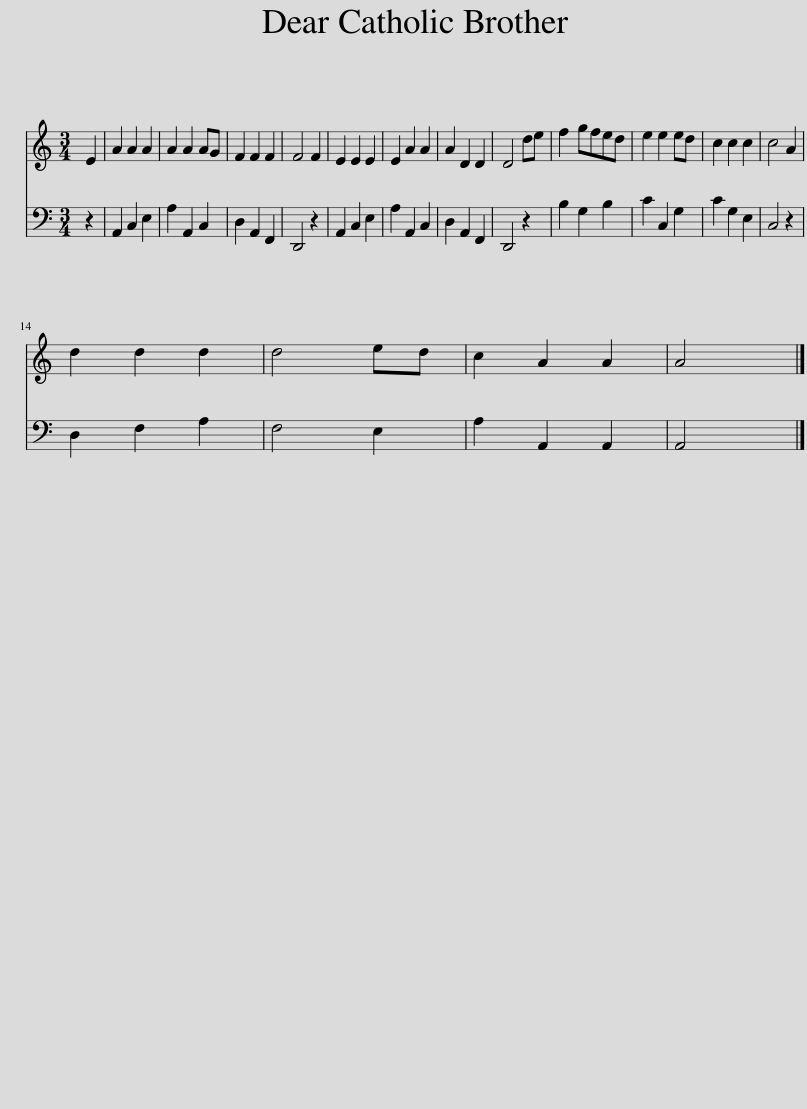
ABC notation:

X:1
%%score 1 2
L:1/8
M:3/4
I:linebreak $
K:C
V:1 treble
V:2 bass
V:1
 E2 | A2 A2 A2 | A2 A2 AG | F2 F2 F2 | F4 F2 | %5
 E2 E2 E2 | E2 A2 A2 | A2 D2 D2 | D4 de | f2 gfed | %10
 e2 e2 ed | c2 c2 c2 | c4 A2 |$ d2 d2 d2 | d4 ed | %15
 c2 A2 A2 | A4 |] %17
V:2
 z2 | A,,2 C,2 E,2 | A,2 A,,2 C,2 | D,2 A,,2 F,,2 | D,,4 z2 | %5
 A,,2 C,2 E,2 | A,2 A,,2 C,2 | D,2 A,,2 F,,2 | D,,4 z2 | B,2 G,2 B,2 | %10
 C2 C,2 G,2 | C2 G,2 E,2 | C,4 z2 |$ D,2 F,2 A,2 | F,4 E,2 | %15
 A,2 A,,2 A,,2 | A,,4 |] %17
